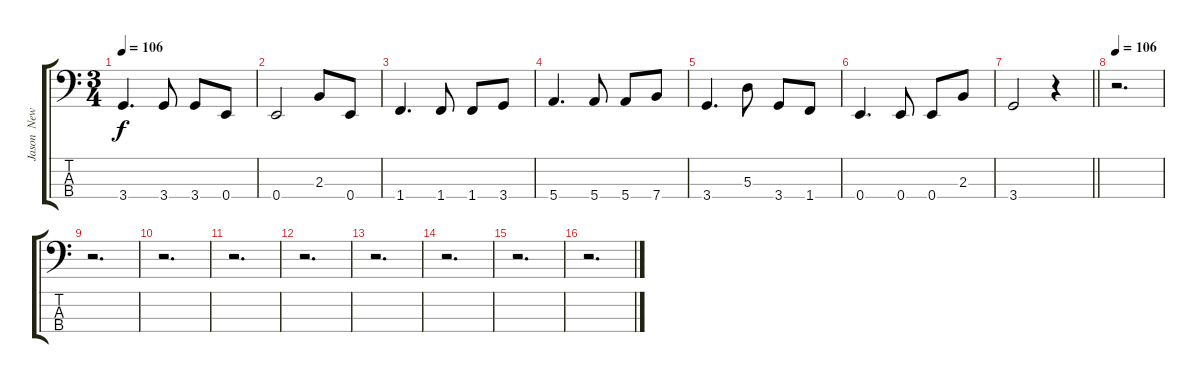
\track ("Jason  Newsted" "Jason  New") {instrument electricbasspick}
\staff {score tabs}
\tuning (G2 D2 A1 E1) {hide}
\ts (3 4)
\tempo 106
\clef f4
\ks c
3.4.4{d dy f} 3.4.8 3.4.8 0.4.8 |
0.4.2 2.3.8 0.4.8 |
1.4.4{d} 1.4.8 1.4.8 3.4.8 |
5.4.4{d} 5.4.8 5.4.8 7.4.8 |
3.4.4{d} 5.3.8 3.4.8 1.4.8 |
0.4.4{d} 0.4.8 0.4.8 2.3.8 |
\barLineRight lightlight
3.4.2 r.4 |
\tempo 106
r.2{d} |
r.2{d} |
r.2{d} |
r.2{d} |
r.2{d} |
r.2{d} |
r.2{d} |
r.2{d} |
r.2{d}
